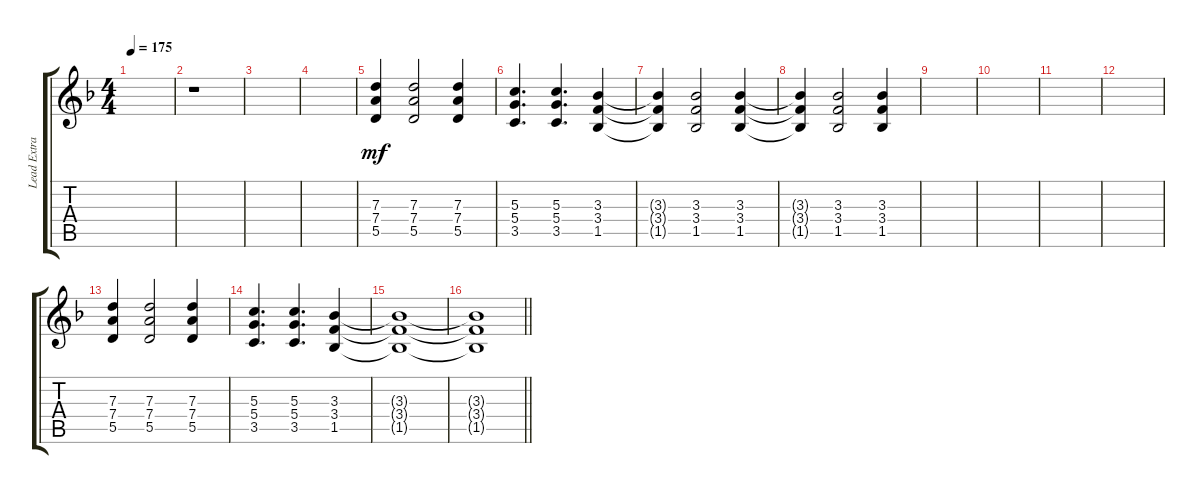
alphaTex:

\track ("Lead Extra" "Lead Extra") {instrument distortionguitar}
\staff {score tabs}
\tuning (E4 B3 G3 D3 A2 D2) {hide}
\ts (4 4)
\tempo 175
\clef g2
\ks f
|
r.1 |
|
|
(7.3 7.4 5.5).4{dy mf} (7.3 7.4 5.5).2 (7.3 7.4 5.5).4 |
(5.3 5.4 3.5).4{d} (5.3 5.4 3.5).4{d} (3.3 3.4 1.5).4 |
(3.3{t} 3.4{t} 1.5{t}).4 (3.3 3.4 1.5).2 (3.3 3.4 1.5).4 |
(3.3{t} 3.4{t} 1.5{t}).4 (3.3 3.4 1.5).2 (3.3 3.4 1.5).4 |
|
|
|
|
(7.3 7.4 5.5).4 (7.3 7.4 5.5).2 (7.3 7.4 5.5).4 |
(5.3 5.4 3.5).4{d} (5.3 5.4 3.5).4{d} (3.3 3.4 1.5).4 |
(3.3{t} 3.4{t} 1.5{t}).1 |
\barLineRight lightlight
(3.3{t} 3.4{t} 1.5{t}).1
